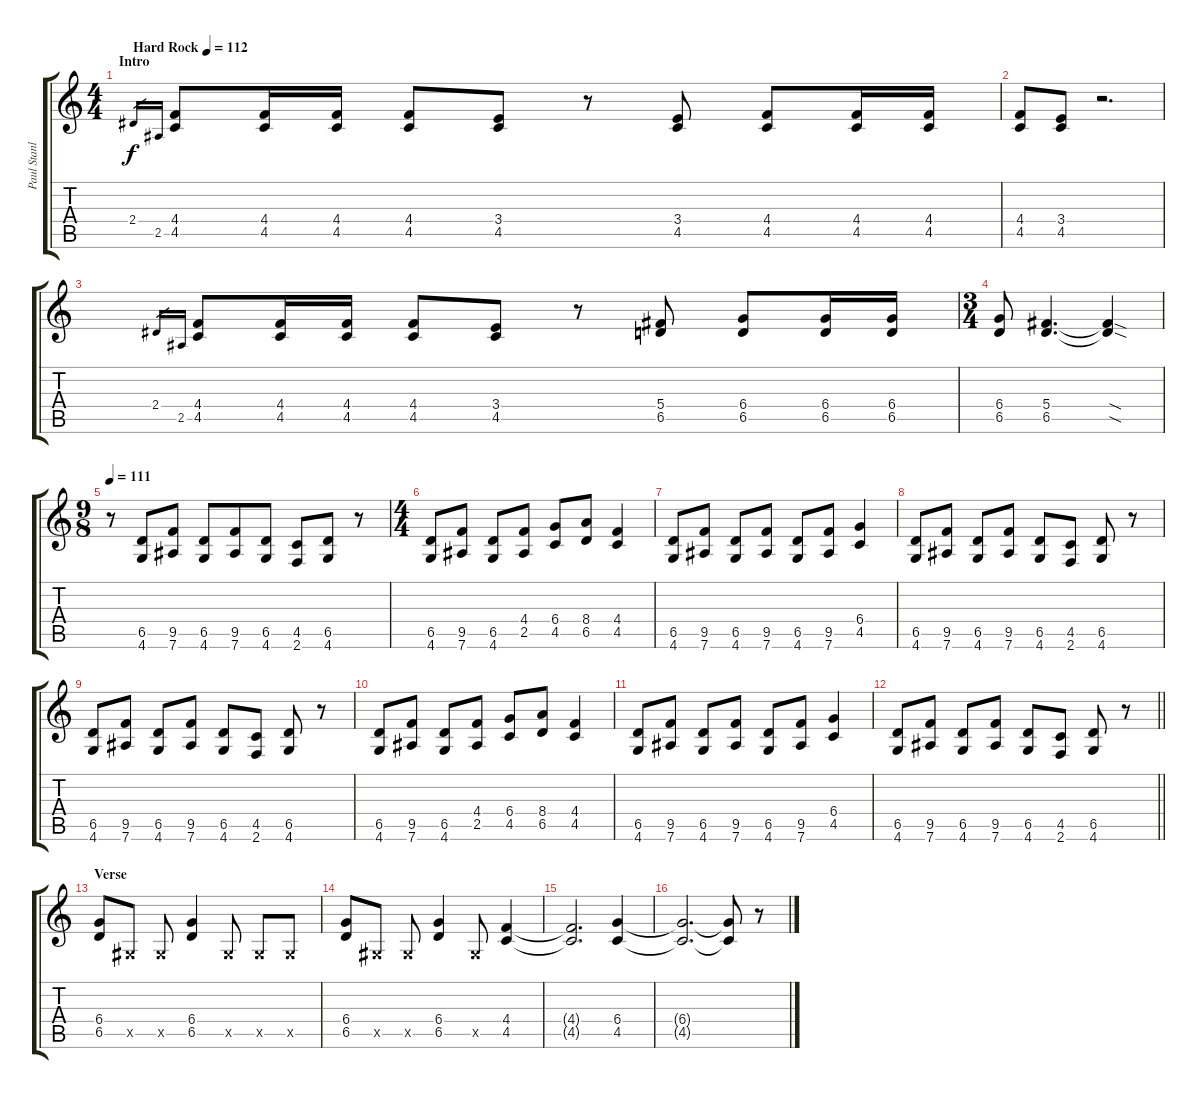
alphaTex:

\track ("Paul Stanley (Rhythm)" "Paul Stanl") {instrument distortionguitar}
\staff {score tabs}
\tuning (Eb4 Bb3 Gb3 Db3 Ab2 Eb2) {hide}
\ts (4 4)
\section ("" "Intro")
\tempo (112 "Hard Rock")
\clef g2
\ks c
2.4.16{gr dy f instrument distortionguitar} 2.5.16{gr} (4.4 4.5).8 (4.4 4.5).16 (4.4 4.5).16 (4.4 4.5).8 (3.4 4.5).8 r.8 (3.4 4.5).8 (4.4 4.5).8 (4.4 4.5).16 (4.4 4.5).16 |
(4.4 4.5).8 (3.4 4.5).8 r.2{d} |
2.4.16{gr} 2.5.16{gr} (4.4 4.5).8 (4.4 4.5).16 (4.4 4.5).16 (4.4 4.5).8 (3.4 4.5).8 r.8 (5.4 6.5).8 (6.4 6.5).8 (6.4 6.5).16 (6.4 6.5).16 |
\ts (3 4)
(6.4 6.5).8 (5.4 6.5).4{d} (5.4{sod t} 6.5{sod t}).4{volume 12} |
\ts (9 8)
\tempo 111
r.8 (6.5 4.6).8 (9.5 7.6).8 (6.5 4.6).8 (9.5 7.6).8 (6.5 4.6).8 (4.5 2.6).8 (6.5 4.6).8 r.8 |
\ts (4 4)
(6.5 4.6).8 (9.5 7.6).8 (6.5 4.6).8 (4.4 2.5).8 (6.4 4.5).8 (8.4 6.5).8 (4.4 4.5).4 |
(6.5 4.6).8 (9.5 7.6).8 (6.5 4.6).8 (9.5 7.6).8 (6.5 4.6).8 (9.5 7.6).8 (6.4 4.5).4 |
(6.5 4.6).8 (9.5 7.6).8 (6.5 4.6).8 (9.5 7.6).8 (6.5 4.6).8 (4.5 2.6).8 (6.5 4.6).8 r.8 |
(6.5 4.6).8 (9.5 7.6).8 (6.5 4.6).8 (9.5 7.6).8 (6.5 4.6).8 (4.5 2.6).8 (6.5 4.6).8 r.8 |
(6.5 4.6).8 (9.5 7.6).8 (6.5 4.6).8 (4.4 2.5).8 (6.4 4.5).8 (8.4 6.5).8 (4.4 4.5).4 |
(6.5 4.6).8 (9.5 7.6).8 (6.5 4.6).8 (9.5 7.6).8 (6.5 4.6).8 (9.5 7.6).8 (6.4 4.5).4 |
\barLineRight lightlight
(6.5 4.6).8 (9.5 7.6).8 (6.5 4.6).8 (9.5 7.6).8 (6.5 4.6).8 (4.5 2.6).8 (6.5 4.6).8 r.8 |
\section ("" "Verse")
(6.4 6.5).8 0.5{x}.8 0.5{x}.8 (6.4 6.5).4 0.5{x}.8 0.5{x}.8 0.5{x}.8 |
(6.4 6.5).8 0.5{x}.8 0.5{x}.8 (6.4 6.5).4 0.5{x}.8 (4.4 4.5).4 |
(4.4{t} 4.5{t}).2{d} (6.4 4.5).4 |
(6.4{t} 4.5{t}).2{d} (6.4{t} 4.5{t}).8 r.8
